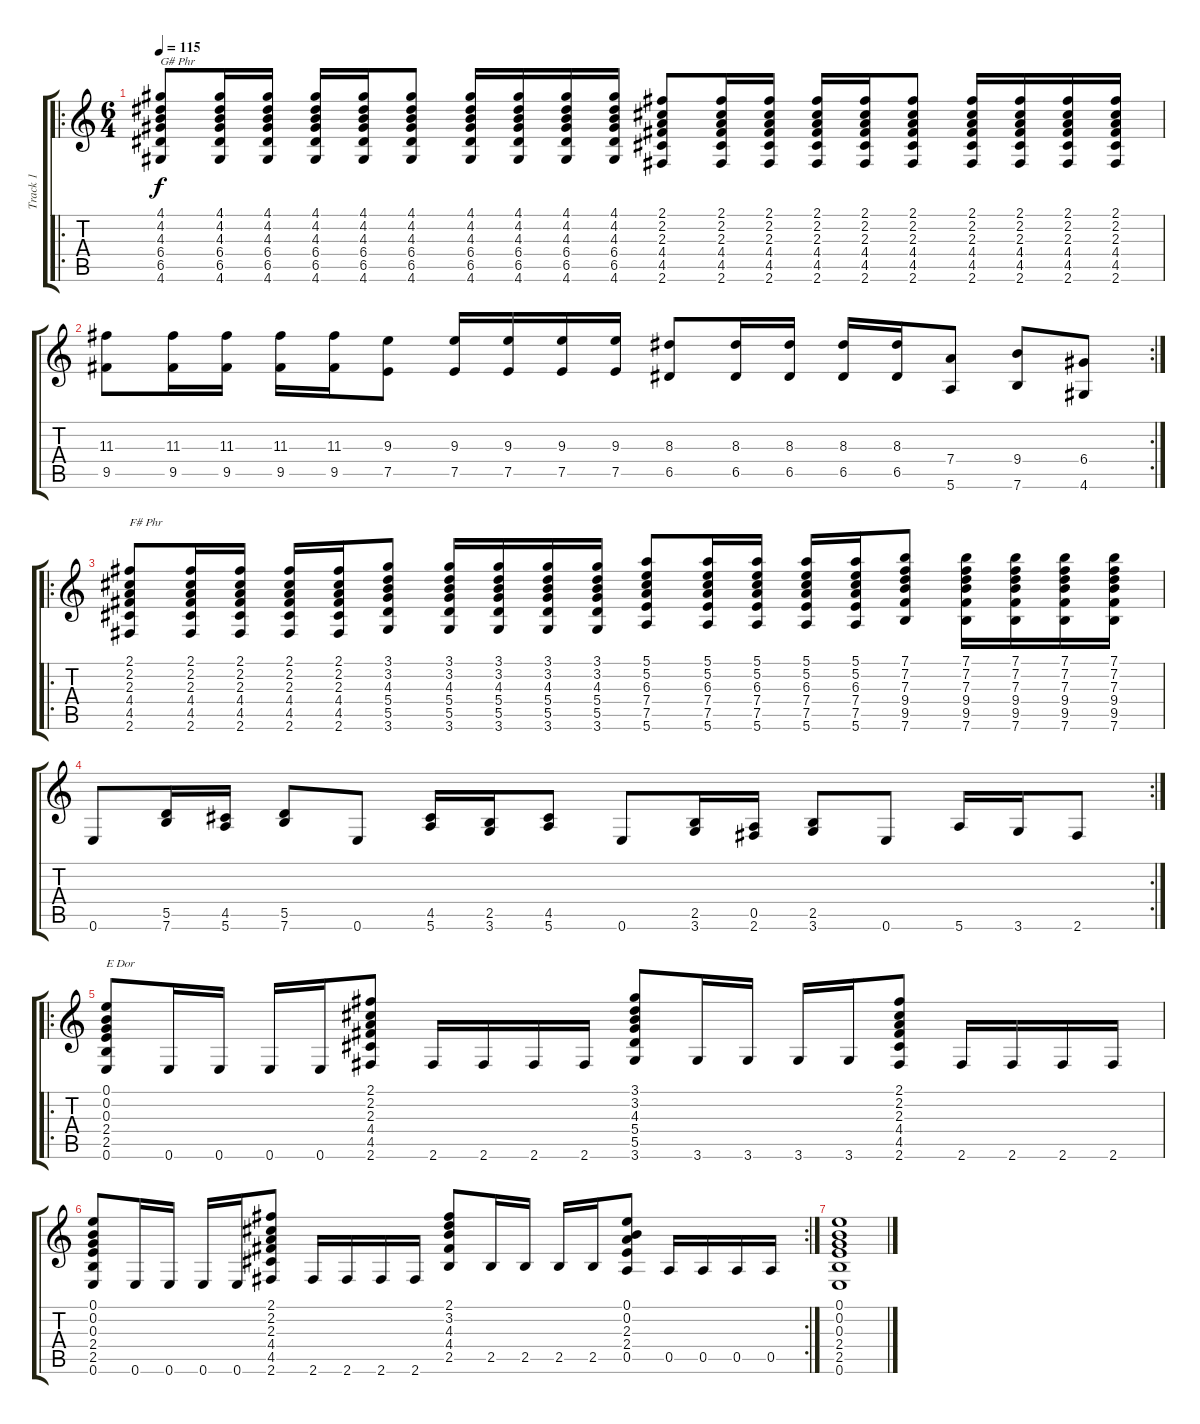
\track ("Track 1" "Track 1") {instrument overdrivenguitar}
\staff {score tabs}
\tuning (E4 B3 G3 D3 A2 E2) {hide}
\ro
\ts (6 4)
\tempo 115
\clef g2
\ks c
(4.1 4.2 4.3 6.4 6.5 4.6).8{txt "G# Phr" dy f} (4.1 4.2 4.3 6.4 6.5 4.6).16 (4.1 4.2 4.3 6.4 6.5 4.6).16 (4.1 4.2 4.3 6.4 6.5 4.6).16 (4.1 4.2 4.3 6.4 6.5 4.6).16 (4.1 4.2 4.3 6.4 6.5 4.6).8 (4.1 4.2 4.3 6.4 6.5 4.6).16 (4.1 4.2 4.3 6.4 6.5 4.6).16 (4.1 4.2 4.3 6.4 6.5 4.6).16 (4.1 4.2 4.3 6.4 6.5 4.6).16 (2.1 2.2 2.3 4.4 4.5 2.6).8 (2.1 2.2 2.3 4.4 4.5 2.6).16 (2.1 2.2 2.3 4.4 4.5 2.6).16 (2.1 2.2 2.3 4.4 4.5 2.6).16 (2.1 2.2 2.3 4.4 4.5 2.6).16 (2.1 2.2 2.3 4.4 4.5 2.6).8 (2.1 2.2 2.3 4.4 4.5 2.6).16 (2.1 2.2 2.3 4.4 4.5 2.6).16 (2.1 2.2 2.3 4.4 4.5 2.6).16 (2.1 2.2 2.3 4.4 4.5 2.6).16 |
\rc 2
(11.3 9.5).8 (11.3 9.5).16 (11.3 9.5).16 (11.3 9.5).16 (11.3 9.5).16 (9.3 7.5).8 (9.3 7.5).16 (9.3 7.5).16 (9.3 7.5).16 (9.3 7.5).16 (8.3 6.5).8 (8.3 6.5).16 (8.3 6.5).16 (8.3 6.5).16 (8.3 6.5).16 (7.4 5.6).8 (9.4 7.6).8 (6.4 4.6).8 |
\ro
(2.1 2.2 2.3 4.4 4.5 2.6).8{txt "F# Phr"} (2.1 2.2 2.3 4.4 4.5 2.6).16 (2.1 2.2 2.3 4.4 4.5 2.6).16 (2.1 2.2 2.3 4.4 4.5 2.6).16 (2.1 2.2 2.3 4.4 4.5 2.6).16 (3.1 3.2 4.3 5.4 5.5 3.6).8 (3.1 3.2 4.3 5.4 5.5 3.6).16 (3.1 3.2 4.3 5.4 5.5 3.6).16 (3.1 3.2 4.3 5.4 5.5 3.6).16 (3.1 3.2 4.3 5.4 5.5 3.6).16 (5.1 5.2 6.3 7.4 7.5 5.6).8 (5.1 5.2 6.3 7.4 7.5 5.6).16 (5.1 5.2 6.3 7.4 7.5 5.6).16 (5.1 5.2 6.3 7.4 7.5 5.6).16 (5.1 5.2 6.3 7.4 7.5 5.6).16 (7.1 7.2 7.3 9.4 9.5 7.6).8 (7.1 7.2 7.3 9.4 9.5 7.6).16 (7.1 7.2 7.3 9.4 9.5 7.6).16 (7.1 7.2 7.3 9.4 9.5 7.6).16 (7.1 7.2 7.3 9.4 9.5 7.6).16 |
\rc 2
0.6.8 (5.5 7.6).16 (4.5 5.6).16 (5.5 7.6).8 0.6.8 (4.5 5.6).16 (2.5 3.6).16 (4.5 5.6).8 0.6.8 (2.5 3.6).16 (0.5 2.6).16 (2.5 3.6).8 0.6.8 5.6.16 3.6.16 2.6.8 |
\ro
(0.1 0.2 0.3 2.4 2.5 0.6).8{txt "E Dor"} 0.6.16 0.6.16 0.6.16 0.6.16 (2.1 2.2 2.3 4.4 4.5 2.6).8 2.6.16 2.6.16 2.6.16 2.6.16 (3.1 3.2 4.3 5.4 5.5 3.6).8 3.6.16 3.6.16 3.6.16 3.6.16 (2.1 2.2 2.3 4.4 4.5 2.6).8 2.6.16 2.6.16 2.6.16 2.6.16 |
\rc 2
(0.1 0.2 0.3 2.4 2.5 0.6).8 0.6.16 0.6.16 0.6.16 0.6.16 (2.1 2.2 2.3 4.4 4.5 2.6).8 2.6.16 2.6.16 2.6.16 2.6.16 (2.1 3.2 4.3 4.4 2.5).8 2.5.16 2.5.16 2.5.16 2.5.16 (0.1 0.2 2.3 2.4 0.5).8 0.5.16 0.5.16 0.5.16 0.5.16 |
(0.1 0.2 0.3 2.4 2.5 0.6).1
